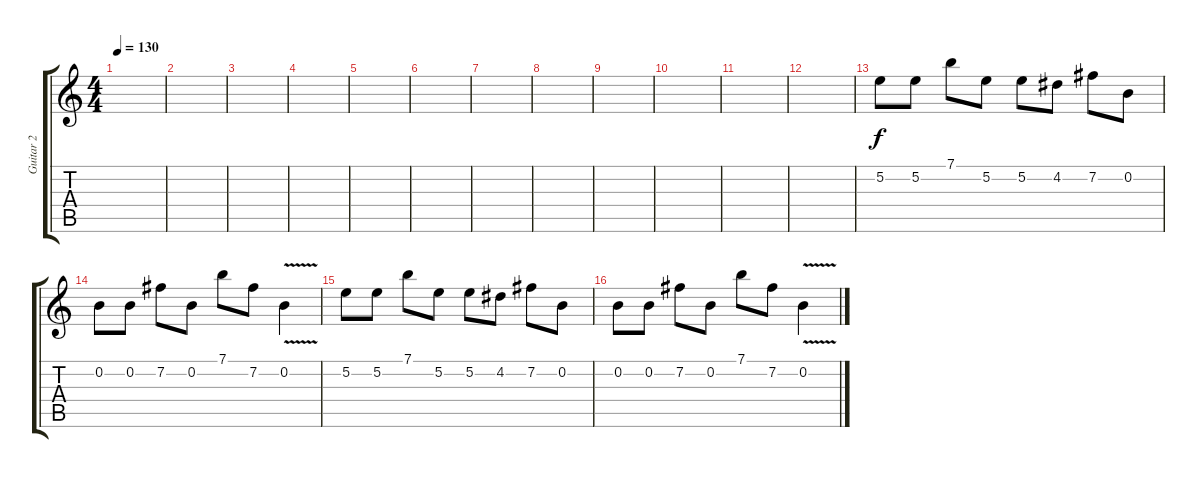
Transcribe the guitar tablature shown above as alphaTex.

\track ("Guitar 2" "Guitar 2") {instrument distortionguitar}
\staff {score tabs}
\tuning (E4 B3 G3 D3 A2 E2) {hide}
\ts (4 4)
\tempo 130
\clef g2
\ks c
|
|
|
|
|
|
|
|
|
|
|
|
5.2.8 5.2.8 7.1.8 5.2.8 5.2.8 4.2.8 7.2.8 0.2.8 |
0.2.8 0.2.8 7.2.8 0.2.8 7.1.8 7.2.8 0.2{v}.4 |
5.2.8 5.2.8 7.1.8 5.2.8 5.2.8 4.2.8 7.2.8 0.2.8 |
0.2.8 0.2.8 7.2.8 0.2.8 7.1.8 7.2.8 0.2{v}.4
